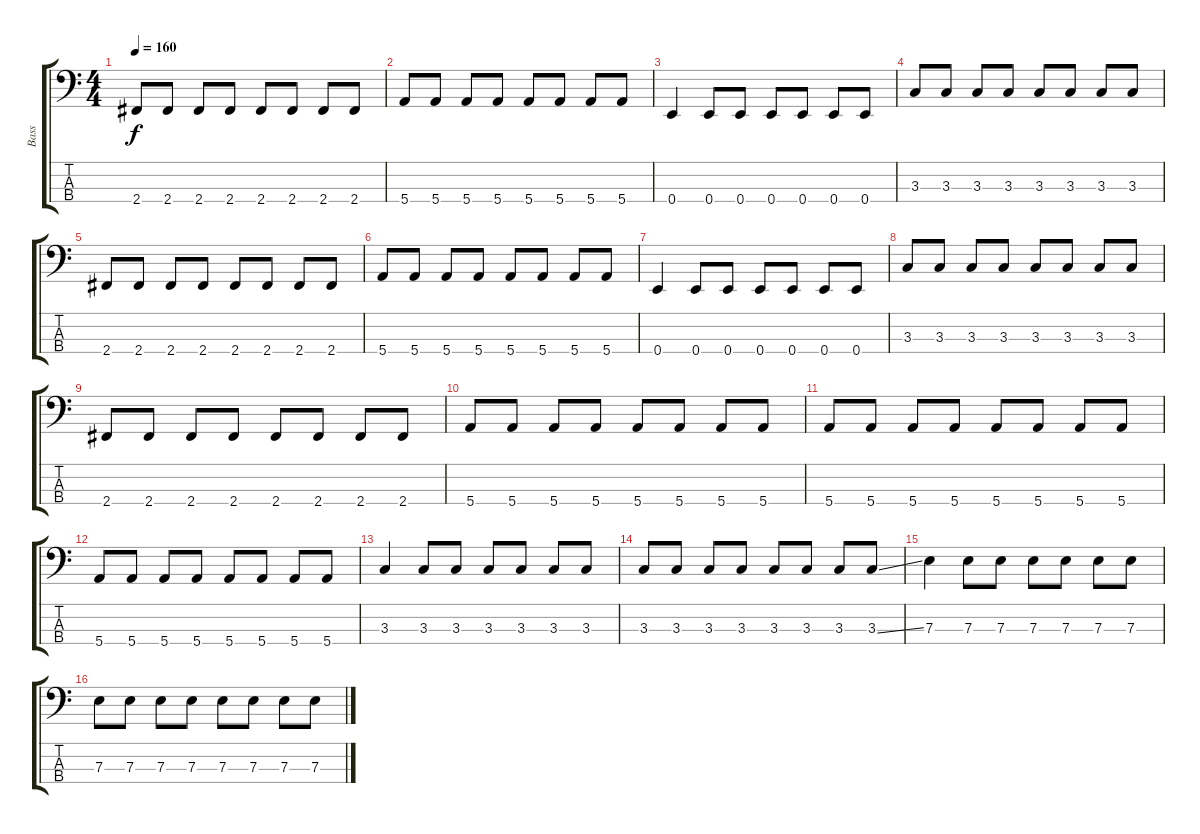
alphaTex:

\track ("Bass" "Bass") {instrument electricbassfinger}
\staff {score tabs}
\tuning (G2 D2 A1 E1) {hide}
\ts (4 4)
\tempo 160
\clef f4
\ks c
2.4.8{dy f} 2.4.8 2.4.8 2.4.8 2.4.8 2.4.8 2.4.8 2.4.8 |
5.4.8 5.4.8 5.4.8 5.4.8 5.4.8 5.4.8 5.4.8 5.4.8 |
0.4.4 0.4.8 0.4.8 0.4.8 0.4.8 0.4.8 0.4.8 |
3.3.8 3.3.8 3.3.8 3.3.8 3.3.8 3.3.8 3.3.8 3.3.8 |
2.4.8 2.4.8 2.4.8 2.4.8 2.4.8 2.4.8 2.4.8 2.4.8 |
5.4.8 5.4.8 5.4.8 5.4.8 5.4.8 5.4.8 5.4.8 5.4.8 |
0.4.4 0.4.8 0.4.8 0.4.8 0.4.8 0.4.8 0.4.8 |
3.3.8 3.3.8 3.3.8 3.3.8 3.3.8 3.3.8 3.3.8 3.3.8 |
2.4.8 2.4.8 2.4.8 2.4.8 2.4.8 2.4.8 2.4.8 2.4.8 |
5.4.8 5.4.8 5.4.8 5.4.8 5.4.8 5.4.8 5.4.8 5.4.8 |
5.4.8 5.4.8 5.4.8 5.4.8 5.4.8 5.4.8 5.4.8 5.4.8 |
5.4.8 5.4.8 5.4.8 5.4.8 5.4.8 5.4.8 5.4.8 5.4.8 |
3.3.4 3.3.8 3.3.8 3.3.8 3.3.8 3.3.8 3.3.8 |
3.3.8 3.3.8 3.3.8 3.3.8 3.3.8 3.3.8 3.3.8 3.3{ss}.8 |
7.3.4 7.3.8 7.3.8 7.3.8 7.3.8 7.3.8 7.3.8 |
7.3.8 7.3.8 7.3.8 7.3.8 7.3.8 7.3.8 7.3.8 7.3.8
